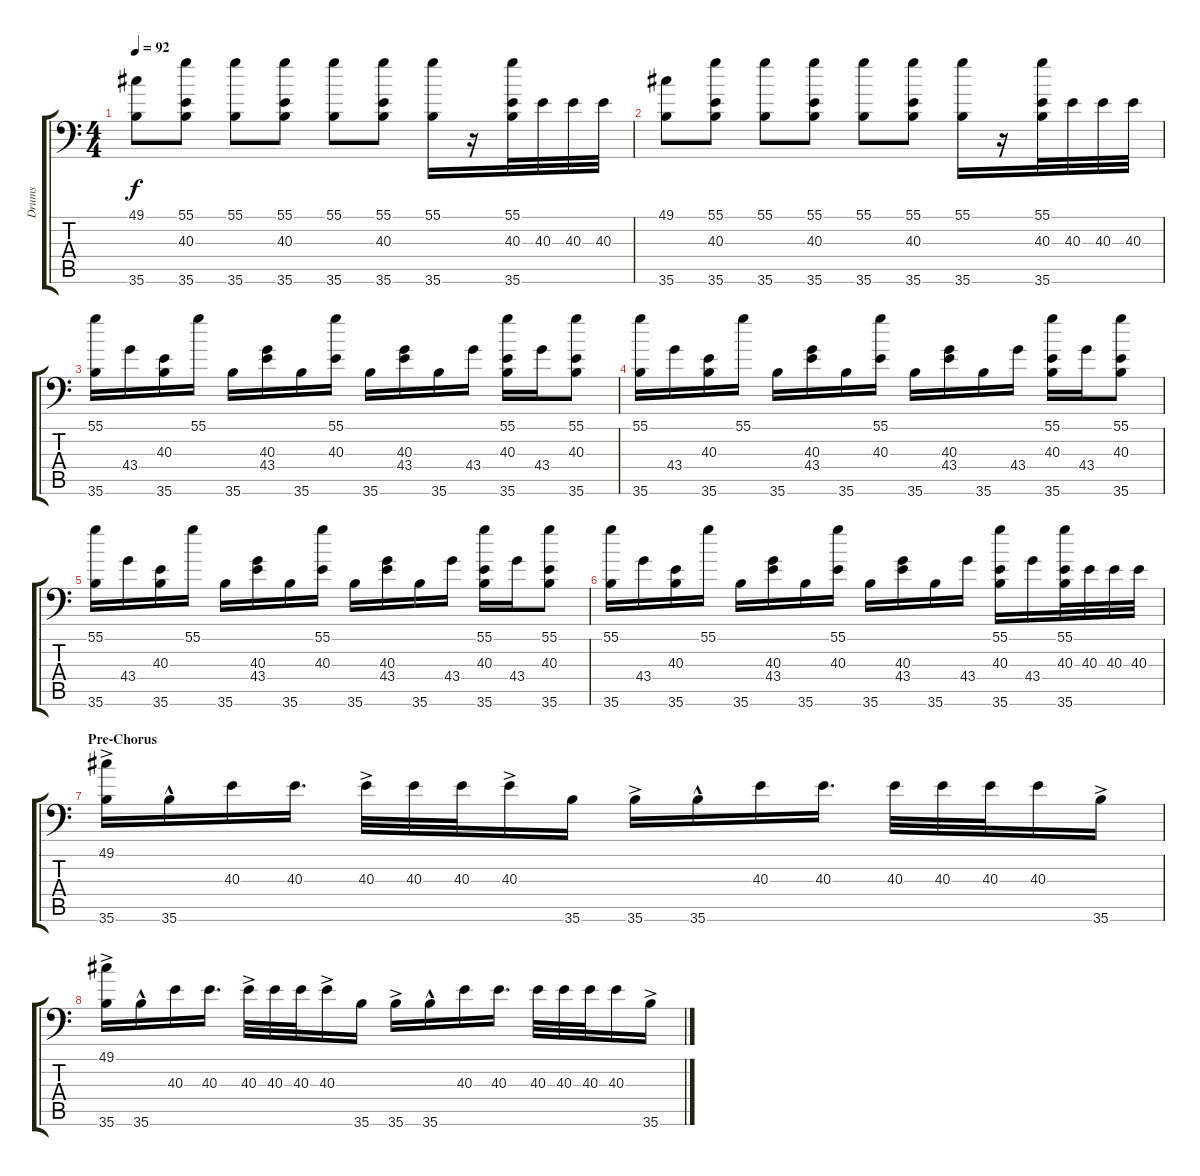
\track ("Drums" "Drums") {instrument acousticgrandpiano}
\staff {score tabs}
\tuning (C-1 C-1 C-1 C-1 C-1 C-1) {hide}
\ts (4 4)
\tempo 92
\clef f4
\ks c
(49.1 35.6).8{dy f} (55.1 40.3 35.6).8 (55.1 35.6).8 (55.1 40.3 35.6).8 (55.1 35.6).8 (55.1 40.3 35.6).8 (55.1 35.6).16 r.16 (55.1 40.3 35.6).32 40.3.32 40.3.32 40.3.32 |
(49.1 35.6).8 (55.1 40.3 35.6).8 (55.1 35.6).8 (55.1 40.3 35.6).8 (55.1 35.6).8 (55.1 40.3 35.6).8 (55.1 35.6).16 r.16 (55.1 40.3 35.6).32 40.3.32 40.3.32 40.3.32 |
(55.1 35.6).16 43.4.16 (40.3 35.6).16 55.1.16 35.6.16 (40.3 43.4).16 35.6.16 (55.1 40.3).16 35.6.16 (40.3 43.4).16 35.6.16 43.4.16 (55.1 40.3 35.6).16 43.4.16 (55.1 40.3 35.6).8 |
(55.1 35.6).16 43.4.16 (40.3 35.6).16 55.1.16 35.6.16 (40.3 43.4).16 35.6.16 (55.1 40.3).16 35.6.16 (40.3 43.4).16 35.6.16 43.4.16 (55.1 40.3 35.6).16 43.4.16 (55.1 40.3 35.6).8 |
(55.1 35.6).16 43.4.16 (40.3 35.6).16 55.1.16 35.6.16 (40.3 43.4).16 35.6.16 (55.1 40.3).16 35.6.16 (40.3 43.4).16 35.6.16 43.4.16 (55.1 40.3 35.6).16 43.4.16 (55.1 40.3 35.6).8 |
(55.1 35.6).16 43.4.16 (40.3 35.6).16 55.1.16 35.6.16 (40.3 43.4).16 35.6.16 (55.1 40.3).16 35.6.16 (40.3 43.4).16 35.6.16 43.4.16 (55.1 40.3 35.6).16 43.4.16 (55.1 40.3 35.6).32 40.3.32 40.3.32 40.3.32 |
\section ("" "Pre-Chorus")
(49.1 35.6{ac}).16 35.6{hac}.16 40.3.16 40.3.16{d} 40.3{ac}.32 40.3.32 40.3.32 40.3{ac}.16 35.6.16 35.6{ac}.16 35.6{hac}.16 40.3.16 40.3.16{d} 40.3.32 40.3.32 40.3.32 40.3.16 35.6{ac}.16 |
(49.1 35.6{ac}).16 35.6{hac}.16 40.3.16 40.3.16{d} 40.3{ac}.32 40.3.32 40.3.32 40.3{ac}.16 35.6.16 35.6{ac}.16 35.6{hac}.16 40.3.16 40.3.16{d} 40.3.32 40.3.32 40.3.32 40.3.16 35.6{ac}.16
